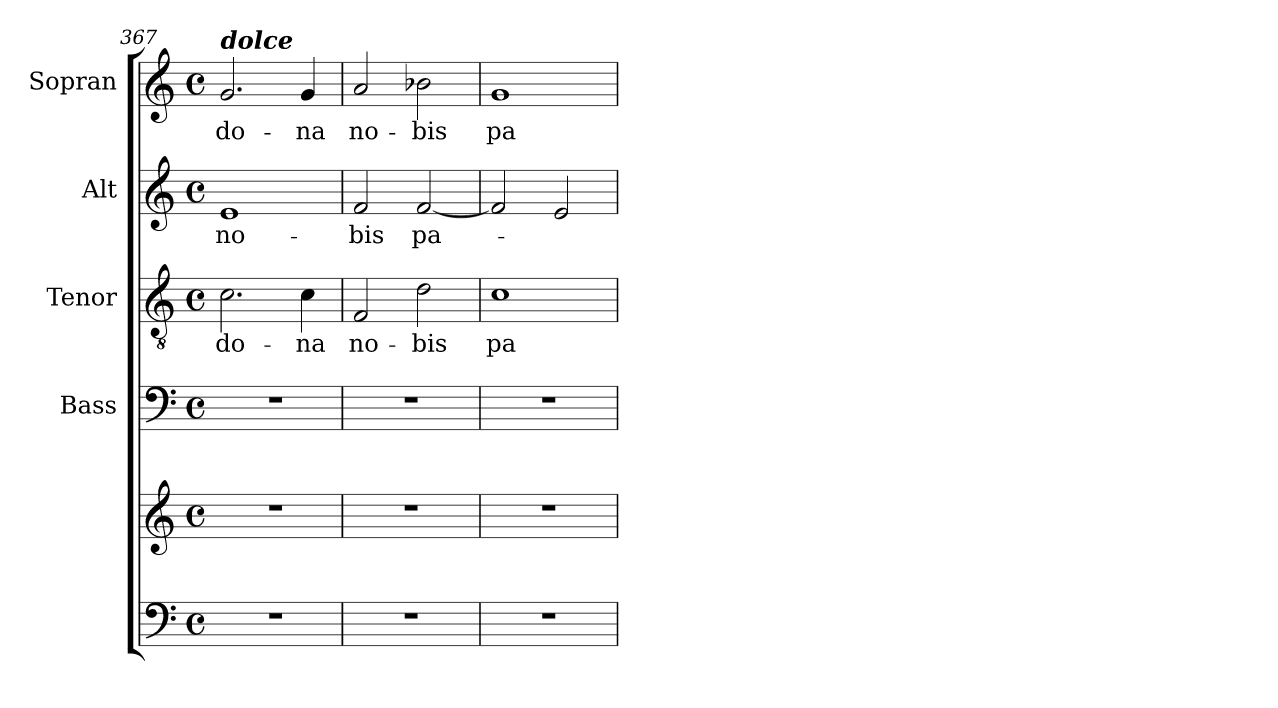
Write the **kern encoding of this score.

**kern	**kern	**kern	**kern	**text	**kern	**text	**kern	**text
*part5	*part5	*part4	*part3	*part3	*part2	*part2	*part1	*part1
*staff6	*staff5	*staff4	*staff3	*staff3	*staff2	*staff2	*staff1	*staff1
*	*	*I"Bass	*I"Tenor	*	*I"Alt	*	*I"Sopran	*
*	*	*I'B.	*I'T.	*	*I'A.	*	*I'S.	*
*clefF4	*clefG2	*clefF4	*clefGv2	*	*clefG2	*	*clefG2	*
*k[]	*k[]	*k[]	*k[]	*	*k[]	*	*k[]	*
*C:	*C:	*C:	*C:	*	*C:	*	*C:	*
*M4/4	*M4/4	*M4/4	*M4/4	*	*M4/4	*	*M4/4	*
*met(c)	*met(c)	*met(c)	*met(c)	*	*met(c)	*	*met(c)	*
=367	=367	=367	=367	=367	=367	=367	=367	=367
!	!	!	!	!	!	!	!LO:TX:a:Bi:t=dolce	!
!	!	!	!	!LO:LY:b	!	!LO:LY:b	!	!LO:LY:b
1r	1r	1r	2.c\	do-	1e	no-	2.g/	do-
!	!	!	!	!LO:LY:b	!	!	!	!LO:LY:b
.	.	.	4c\	-na	.	.	4g/	-na
=368	=368	=368	=368	=368	=368	=368	=368	=368
!	!	!	!	!LO:LY:b	!	!LO:LY:b	!	!LO:LY:b
1r	1r	1r	2F/	no-	2f/	-bis	2a/	no-
!	!	!	!	!LO:LY:b	!	!LO:LY:b	!	!LO:LY:b
.	.	.	2d\	-bis	[2f/	pa-	2b-X\	-bis
=369	=369	=369	=369	=369	=369	=369	=369	=369
!	!	!	!	!LO:LY:b	!	!	!	!LO:LY:b
1r	1r	1r	1c	pa-	2f/]	.	1g	pa-
.	.	.	.	.	2e/	.	.	.
=	=	=	=	=	=	=	=	=
*-	*-	*-	*-	*-	*-	*-	*-	*-
